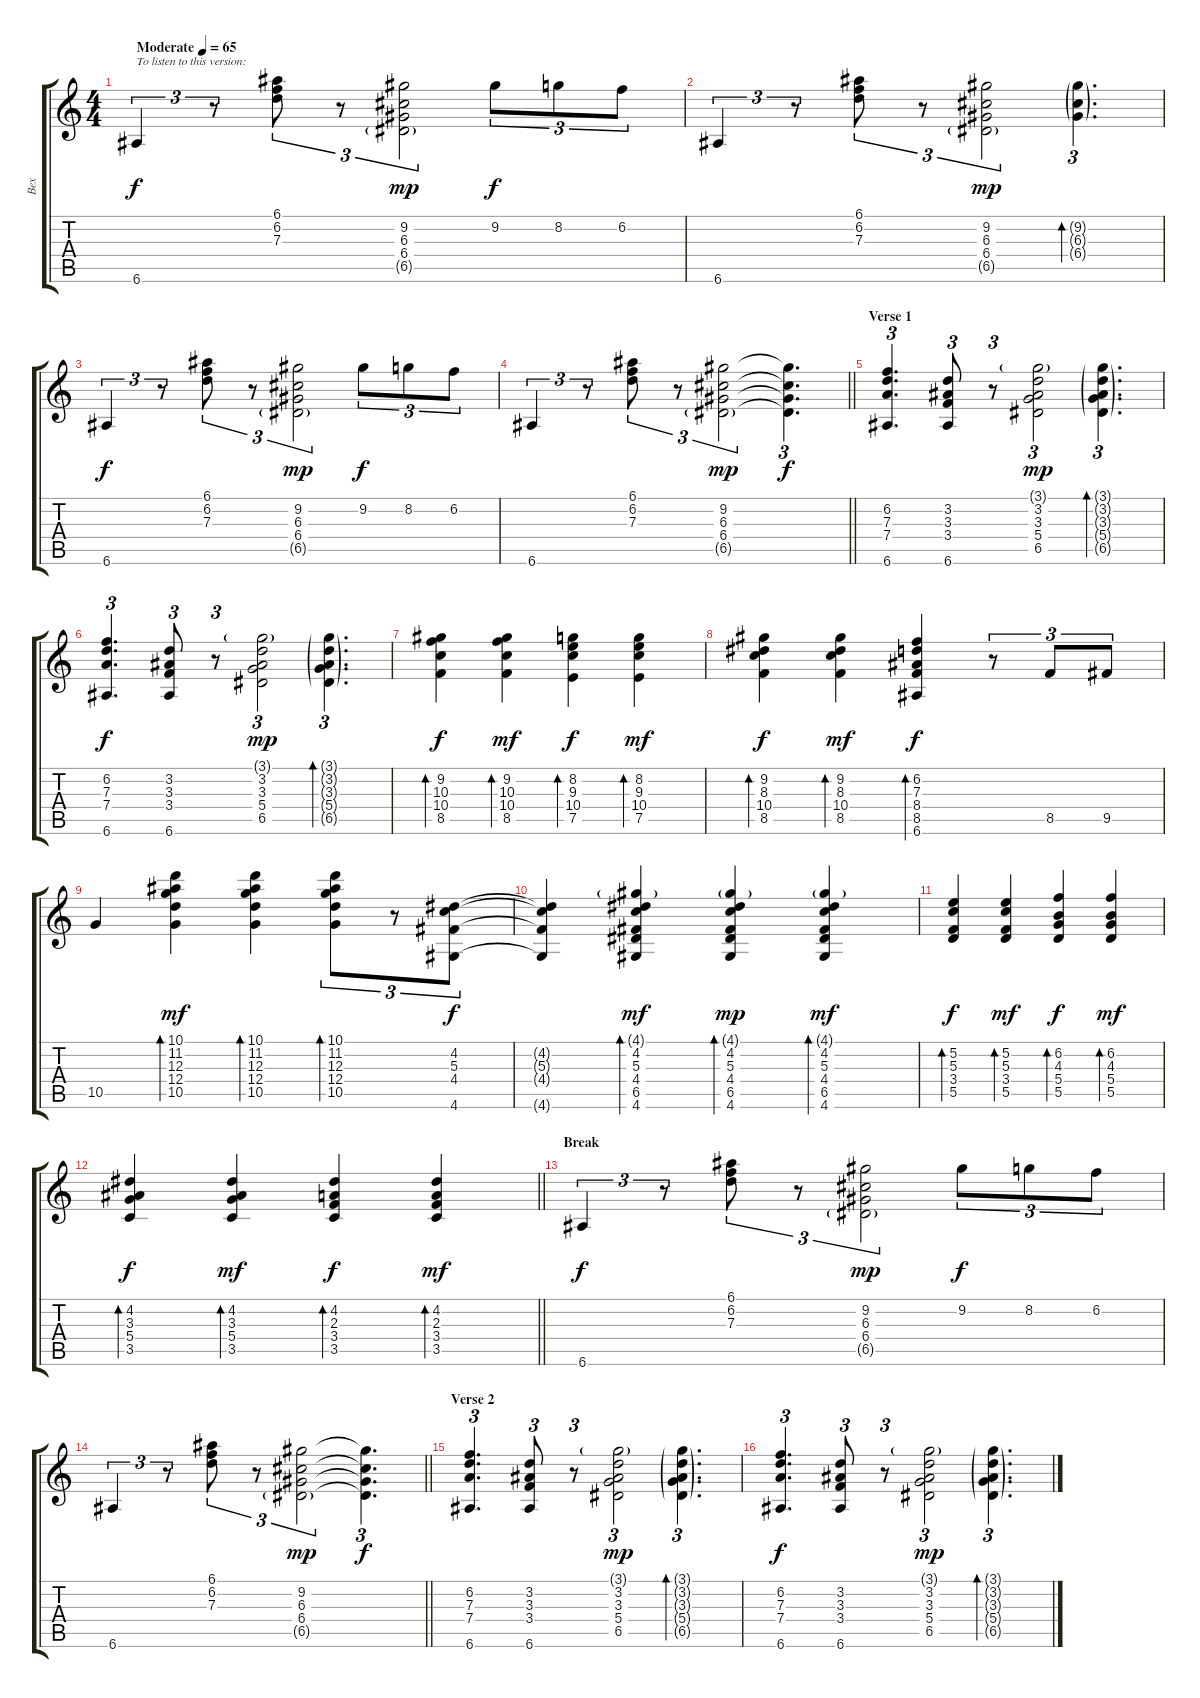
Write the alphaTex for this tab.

\track ("Bex" "Bex") {instrument acousticguitarnylon}
\staff {score tabs}
\tuning (E4 B3 G3 D3 A2 E2) {hide}
\ts (4 4)
\tempo (65 "Moderate")
\clef g2
\ks c
6.6.4{tu (3 2) txt "To listen to this version: " dy f instrument acousticguitarnylon} r.8{tu (3 2)} (6.1 6.2 7.3).8{tu (3 2)} r.8{tu (3 2)} (9.2 6.3 6.4 6.5{g}).2{tu (3 2) dy mp} 9.2.8{tu (3 2) txt "" dy f} 8.2.8{tu (3 2)} 6.2.8{tu (3 2)} |
6.6.4{tu (3 2)} r.8{tu (3 2)} (6.1 6.2 7.3).8{tu (3 2)} r.8{tu (3 2)} (9.2 6.3 6.4 6.5{g}).2{tu (3 2) dy mp} (9.2{g} 6.3{g} 6.4{g}).4{d tu (3 2) bd 30} |
6.6.4{tu (3 2) dy f} r.8{tu (3 2)} (6.1 6.2 7.3).8{tu (3 2)} r.8{tu (3 2)} (9.2 6.3 6.4 6.5{g}).2{tu (3 2) dy mp} 9.2.8{tu (3 2) dy f} 8.2.8{tu (3 2)} 6.2.8{tu (3 2)} |
\barLineRight lightlight
6.6.4{tu (3 2)} r.8{tu (3 2)} (6.1 6.2 7.3).8{tu (3 2)} r.8{tu (3 2)} (9.2 6.3 6.4 6.5{g}).2{tu (3 2) dy mp} (9.2{t} 6.3{t} 6.4{t} 6.5{t}).4{d tu (3 2) dy f} |
\section ("" "Verse 1")
(6.2 7.3 7.4 6.6).4{d tu (3 2)} (3.2 3.3 3.4 6.6).8{tu (3 2)} r.8{tu (3 2)} (3.1{g} 3.2 3.3 5.4 6.5).2{tu (3 2) dy mp} (3.1{g} 3.2{g} 3.3{g} 5.4{g} 6.5{g}).4{d tu (3 2) bd 30} |
(6.2 7.3 7.4 6.6).4{d tu (3 2) dy f} (3.2 3.3 3.4 6.6).8{tu (3 2)} r.8{tu (3 2)} (3.1{g} 3.2 3.3 5.4 6.5).2{tu (3 2) dy mp} (3.1{g} 3.2{g} 3.3{g} 5.4{g} 6.5{g}).4{d tu (3 2) bd 30} |
(9.2 10.3 10.4 8.5).4{bd 30 dy f} (9.2 10.3 10.4 8.5).4{bd 30 dy mf} (8.2 9.3 10.4 7.5).4{bd 30 dy f} (8.2 9.3 10.4 7.5).4{bd 30 dy mf} |
(9.2 8.3 10.4 8.5).4{bd 30 dy f} (9.2 8.3 10.4 8.5).4{bd 30 dy mf} (6.2 7.3 8.4 8.5 6.6).4{bd 30 dy f} r.8{tu (3 2)} 8.5.8{tu (3 2)} 9.5.8{tu (3 2)} |
10.5.4 (10.1 11.2 12.3 12.4 10.5).4{bd 30 dy mf} (10.1 11.2 12.3 12.4 10.5).4{bd 30} (10.1 11.2 12.3 12.4 10.5).8{tu (3 2) bd 30} r.8{tu (3 2)} (4.2 5.3 4.4 4.6).8{tu (3 2) dy f} |
(4.2{t} 5.3{t} 4.4{t} 4.6{t}).4 (4.1{g} 4.2 5.3 4.4 6.5 4.6).4{bd 30 dy mf} (4.1{g} 4.2 5.3 4.4 6.5 4.6).4{bd 30 dy mp} (4.1{g} 4.2 5.3 4.4 6.5 4.6).4{bd 30 dy mf} |
(5.2 5.3 3.4 5.5).4{bd 30 dy f} (5.2 5.3 3.4 5.5).4{bd 30 dy mf} (6.2 4.3 5.4 5.5).4{bd 30 dy f} (6.2 4.3 5.4 5.5).4{bd 30 dy mf} |
\barLineRight lightlight
(4.2 3.3 5.4 3.5).4{bd 30 dy f} (4.2 3.3 5.4 3.5).4{bd 30 dy mf} (4.2 2.3 3.4 3.5).4{bd 30 dy f} (4.2 2.3 3.4 3.5).4{bd 30 dy mf} |
\section ("" "Break")
6.6.4{tu (3 2) dy f} r.8{tu (3 2)} (6.1 6.2 7.3).8{tu (3 2)} r.8{tu (3 2)} (9.2 6.3 6.4 6.5{g}).2{tu (3 2) dy mp} 9.2.8{tu (3 2) dy f} 8.2.8{tu (3 2)} 6.2.8{tu (3 2)} |
\barLineRight lightlight
6.6.4{tu (3 2)} r.8{tu (3 2)} (6.1 6.2 7.3).8{tu (3 2)} r.8{tu (3 2)} (9.2 6.3 6.4 6.5{g}).2{tu (3 2) dy mp} (9.2{t} 6.3{t} 6.4{t} 6.5{t}).4{d tu (3 2) dy f} |
\section ("" "Verse 2")
(6.2 7.3 7.4 6.6).4{d tu (3 2)} (3.2 3.3 3.4 6.6).8{tu (3 2)} r.8{tu (3 2)} (3.1{g} 3.2 3.3 5.4 6.5).2{tu (3 2) dy mp} (3.1{g} 3.2{g} 3.3{g} 5.4{g} 6.5{g}).4{d tu (3 2) bd 30} |
(6.2 7.3 7.4 6.6).4{d tu (3 2) dy f} (3.2 3.3 3.4 6.6).8{tu (3 2)} r.8{tu (3 2)} (3.1{g} 3.2 3.3 5.4 6.5).2{tu (3 2) dy mp} (3.1{g} 3.2{g} 3.3{g} 5.4{g} 6.5{g}).4{d tu (3 2) bd 30}
